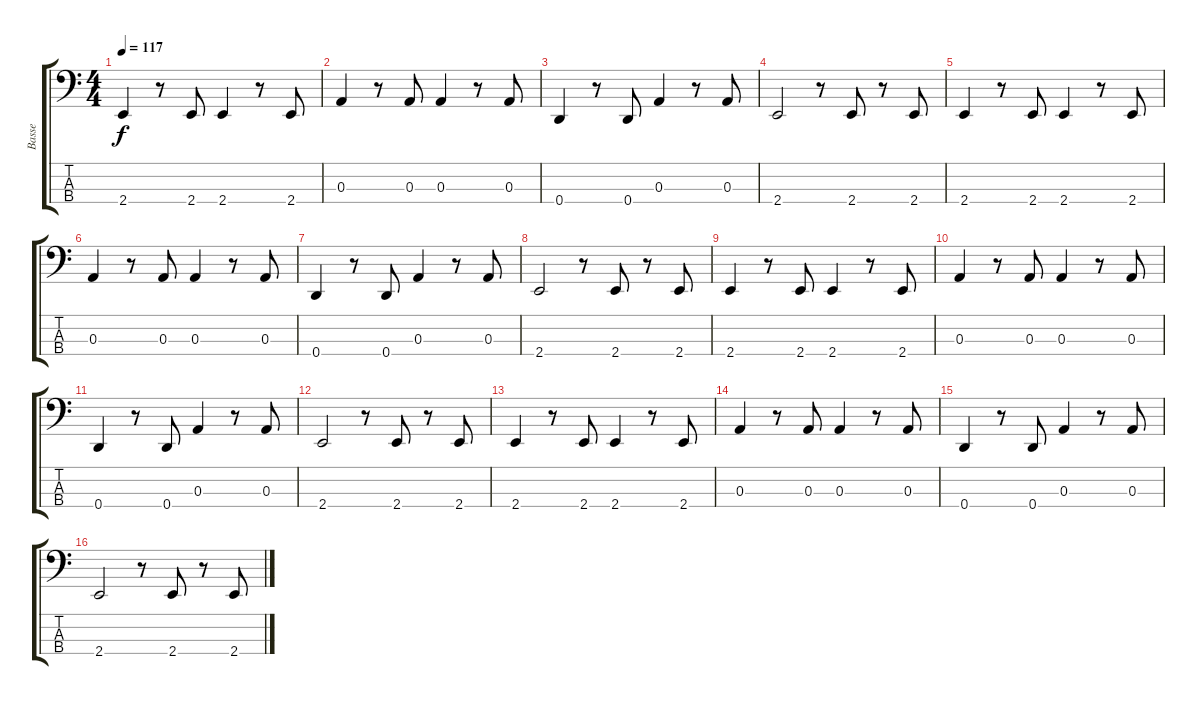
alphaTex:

\track ("Basse" "Basse") {instrument electricbassfinger}
\staff {score tabs}
\tuning (G2 D2 A1 D1) {hide}
\ts (4 4)
\tempo 117
\clef f4
\ks c
2.4.4{dy f} r.8 2.4.8 2.4.4 r.8 2.4.8 |
0.3.4 r.8 0.3.8 0.3.4 r.8 0.3.8 |
0.4.4 r.8 0.4.8 0.3.4 r.8 0.3.8 |
2.4.2 r.8 2.4.8 r.8 2.4.8 |
2.4.4 r.8 2.4.8 2.4.4 r.8 2.4.8 |
0.3.4 r.8 0.3.8 0.3.4 r.8 0.3.8 |
0.4.4 r.8 0.4.8 0.3.4 r.8 0.3.8 |
2.4.2 r.8 2.4.8 r.8 2.4.8 |
2.4.4 r.8 2.4.8 2.4.4 r.8 2.4.8 |
0.3.4 r.8 0.3.8 0.3.4 r.8 0.3.8 |
0.4.4 r.8 0.4.8 0.3.4 r.8 0.3.8 |
2.4.2 r.8 2.4.8 r.8 2.4.8 |
2.4.4 r.8 2.4.8 2.4.4 r.8 2.4.8 |
0.3.4 r.8 0.3.8 0.3.4 r.8 0.3.8 |
0.4.4 r.8 0.4.8 0.3.4 r.8 0.3.8 |
2.4.2 r.8 2.4.8 r.8 2.4.8
